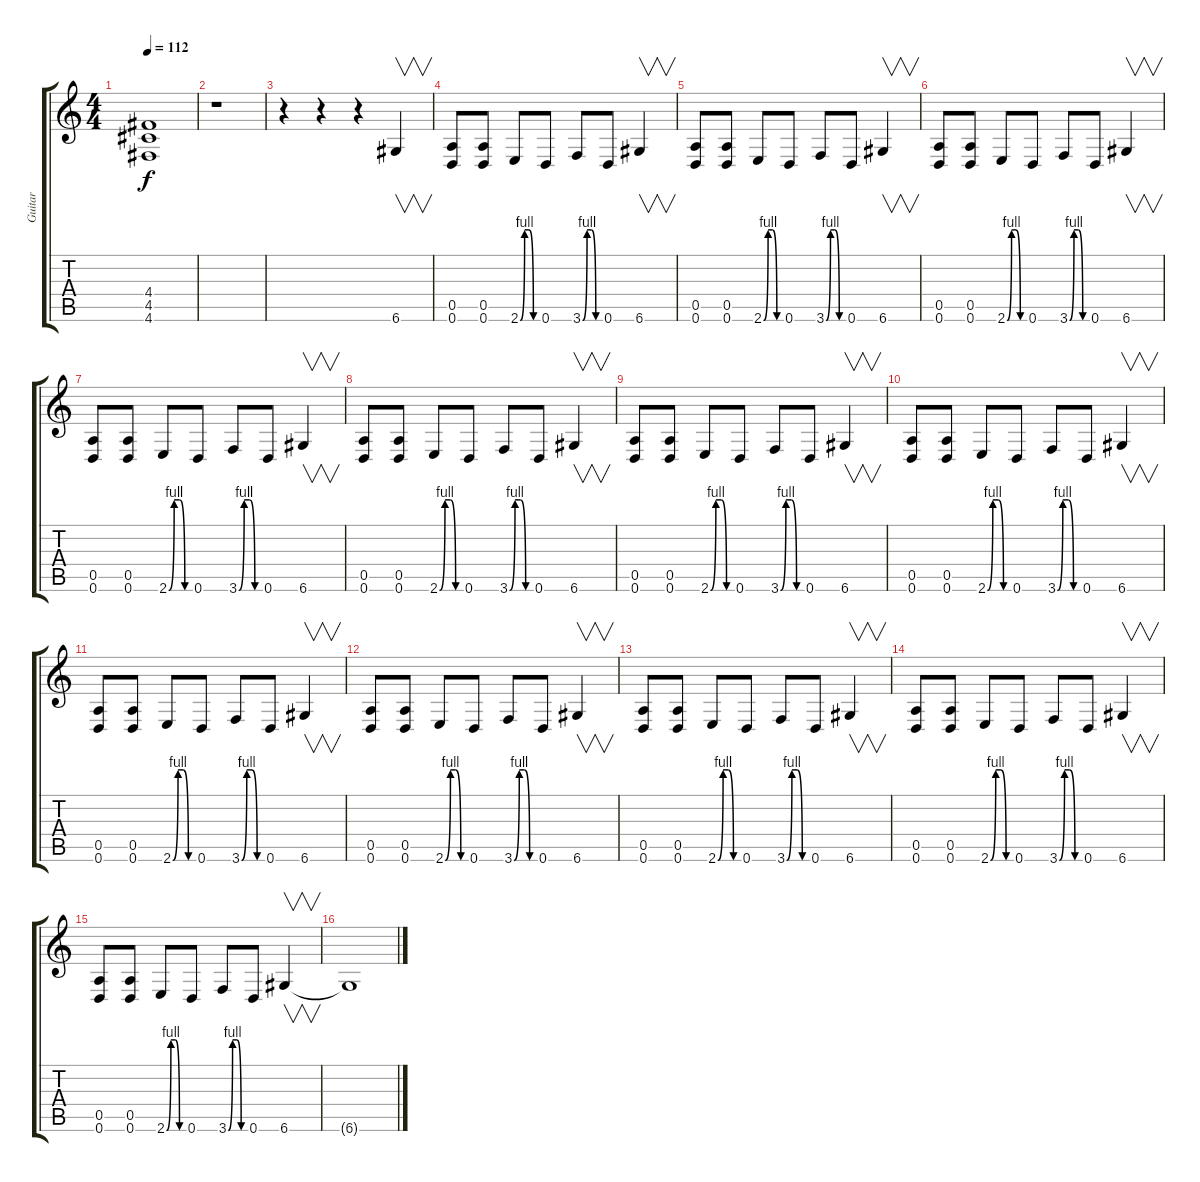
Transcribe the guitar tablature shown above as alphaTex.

\track ("Guitar " "Guitar ") {instrument distortionguitar}
\staff {score tabs}
\tuning (E4 B3 G3 D3 A2 D2) {hide}
\ts (4 4)
\tempo 112
\clef g2
\ks c
(4.4{t} 4.5{t} 4.6{t}).1{dy f} |
r.1 |
r.4 r.4 r.4 6.6.4{v} |
(0.5 0.6).8 (0.5 0.6).8 2.6{be (custom 0 0 15 4 30 4 45 0 60 0)}.8 0.6.8 3.6{be (custom 0 0 15 4 30 4 45 0 60 0)}.8 0.6.8 6.6.4{v} |
(0.5 0.6).8 (0.5 0.6).8 2.6{be (custom 0 0 15 4 30 4 45 0 60 0)}.8 0.6.8 3.6{be (custom 0 0 15 4 30 4 45 0 60 0)}.8 0.6.8 6.6.4{v} |
(0.5 0.6).8 (0.5 0.6).8 2.6{be (custom 0 0 15 4 30 4 45 0 60 0)}.8 0.6.8 3.6{be (custom 0 0 15 4 30 4 45 0 60 0)}.8 0.6.8 6.6.4{v} |
(0.5 0.6).8 (0.5 0.6).8 2.6{be (custom 0 0 15 4 30 4 45 0 60 0)}.8 0.6.8 3.6{be (custom 0 0 15 4 30 4 45 0 60 0)}.8 0.6.8 6.6.4{v} |
(0.5 0.6).8 (0.5 0.6).8 2.6{be (custom 0 0 15 4 30 4 45 0 60 0)}.8 0.6.8 3.6{be (custom 0 0 15 4 30 4 45 0 60 0)}.8 0.6.8 6.6.4{v} |
(0.5 0.6).8 (0.5 0.6).8 2.6{be (custom 0 0 15 4 30 4 45 0 60 0)}.8 0.6.8 3.6{be (custom 0 0 15 4 30 4 45 0 60 0)}.8 0.6.8 6.6.4{v} |
(0.5 0.6).8 (0.5 0.6).8 2.6{be (custom 0 0 15 4 30 4 45 0 60 0)}.8 0.6.8 3.6{be (custom 0 0 15 4 30 4 45 0 60 0)}.8 0.6.8 6.6.4{v} |
(0.5 0.6).8 (0.5 0.6).8 2.6{be (custom 0 0 15 4 30 4 45 0 60 0)}.8 0.6.8 3.6{be (custom 0 0 15 4 30 4 45 0 60 0)}.8 0.6.8 6.6.4{v} |
(0.5 0.6).8 (0.5 0.6).8 2.6{be (custom 0 0 15 4 30 4 45 0 60 0)}.8 0.6.8 3.6{be (custom 0 0 15 4 30 4 45 0 60 0)}.8 0.6.8 6.6.4{v} |
(0.5 0.6).8 (0.5 0.6).8 2.6{be (custom 0 0 15 4 30 4 45 0 60 0)}.8 0.6.8 3.6{be (custom 0 0 15 4 30 4 45 0 60 0)}.8 0.6.8 6.6.4{v} |
(0.5 0.6).8 (0.5 0.6).8 2.6{be (custom 0 0 15 4 30 4 45 0 60 0)}.8 0.6.8 3.6{be (custom 0 0 15 4 30 4 45 0 60 0)}.8 0.6.8 6.6.4{v} |
(0.5 0.6).8 (0.5 0.6).8 2.6{be (custom 0 0 15 4 30 4 45 0 60 0)}.8 0.6.8 3.6{be (custom 0 0 15 4 30 4 45 0 60 0)}.8 0.6.8 6.6.4{v} |
6.6{t}.1
